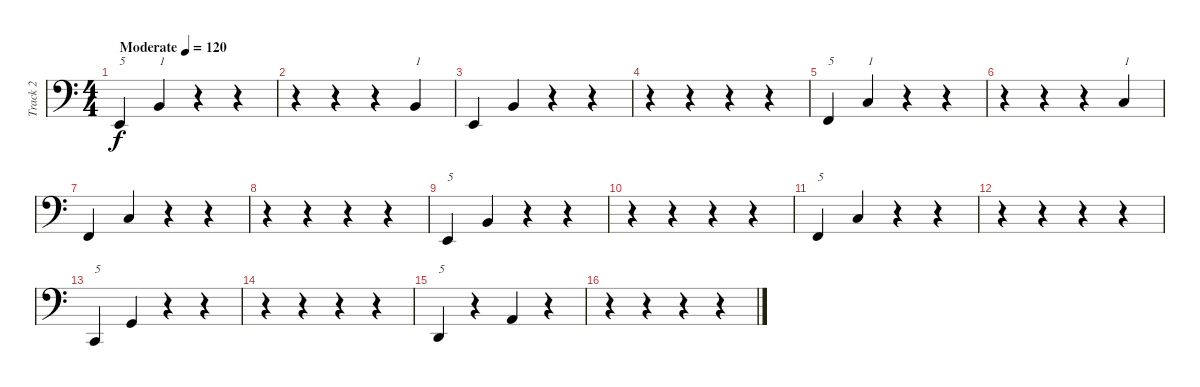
\track ("Track 2" "Track 2") {instrument acousticgrandpiano}
\staff {score}
\tuning (G2 D2 A1 E1 B0) {hide}
\ts (4 4)
\tempo (120 "Moderate")
\clef f4
\ks c
2.2.4{txt "5" dy f instrument acousticgrandpiano} 4.1.4{txt "1"} r.4 r.4 |
r.4 r.4 r.4 4.1.4{txt "1"} |
2.2.4 4.1.4 r.4 r.4 |
r.4 r.4 r.4 r.4 |
3.2.4{txt "5"} 5.1.4{txt "1"} r.4 r.4 |
r.4 r.4 r.4 5.1.4{txt "1"} |
3.2.4 5.1.4 r.4 r.4 |
r.4 r.4 r.4 r.4 |
2.2.4{txt "5"} 4.1.4 r.4 r.4 |
r.4 r.4 r.4 r.4 |
3.2.4{txt "5"} 5.1.4 r.4 r.4 |
r.4 r.4 r.4 r.4 |
3.3.4{txt "5"} 0.1.4 r.4 r.4 |
r.4 r.4 r.4 r.4 |
0.2.4{txt "5"} r.4 2.1.4 r.4 |
r.4 r.4 r.4 r.4
